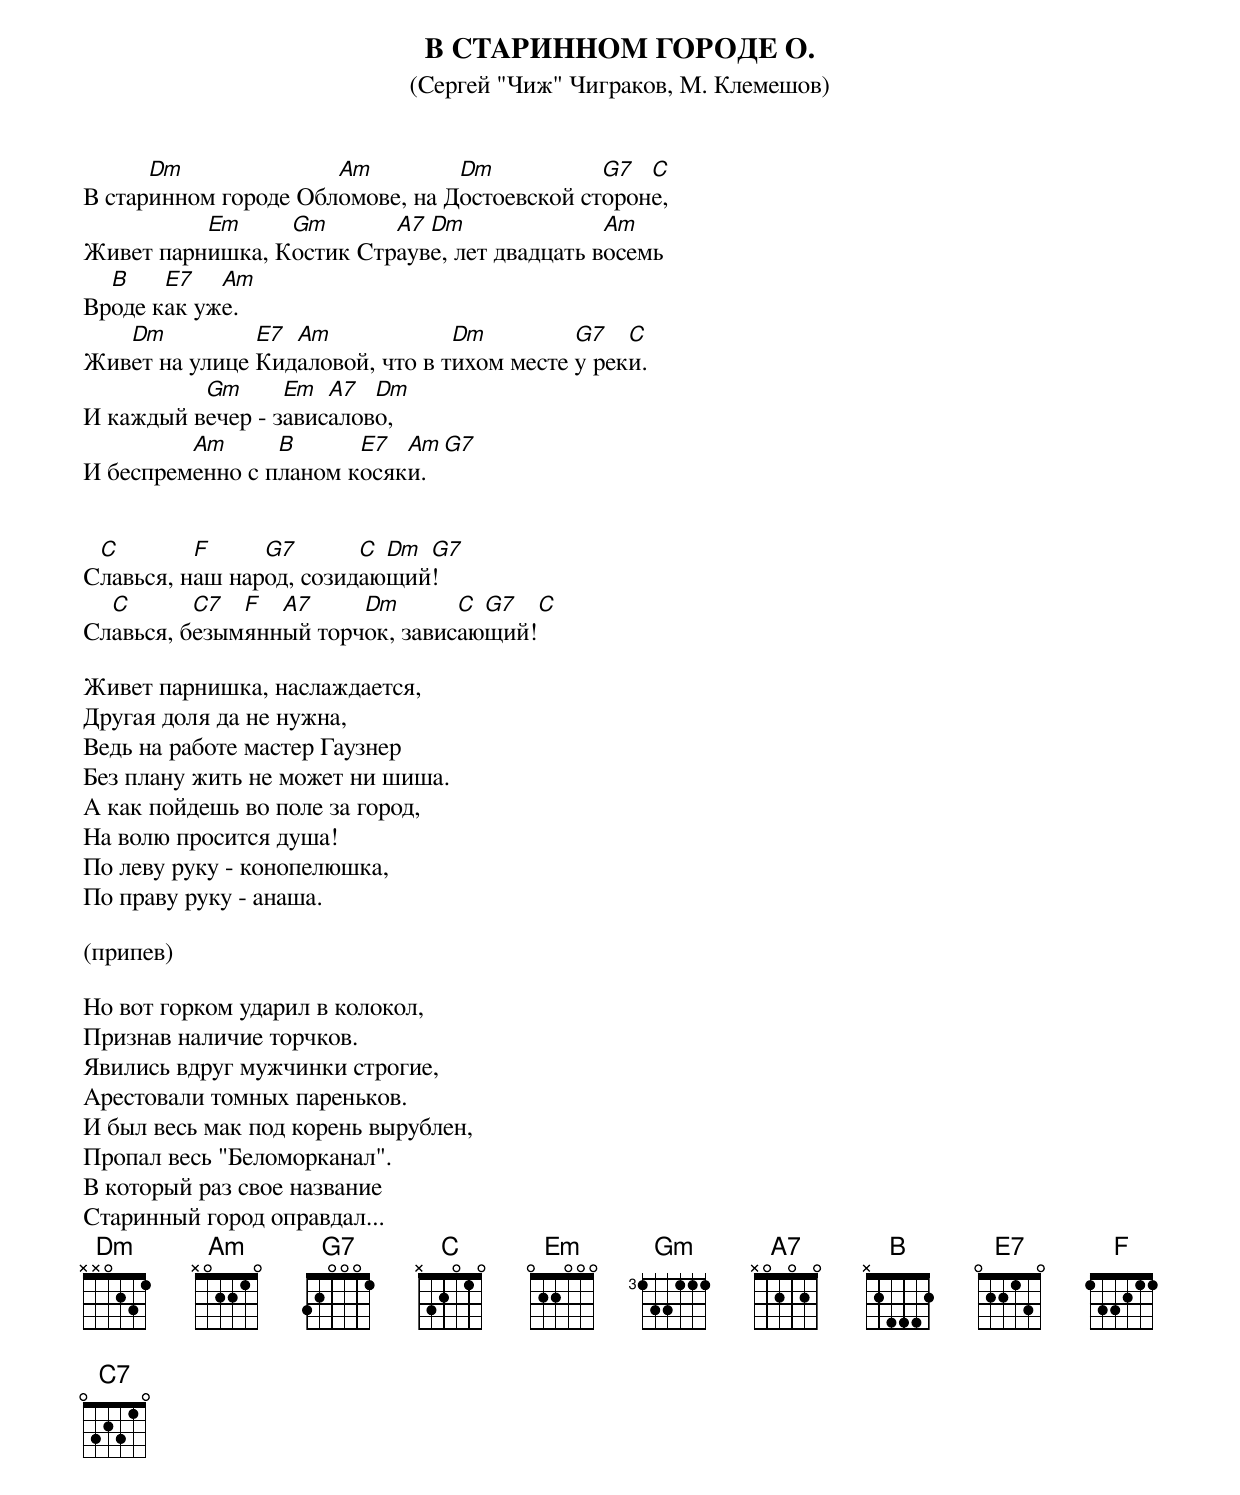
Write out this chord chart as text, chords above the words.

В СТАРИННОМ ГОРОДЕ О.
(Сергей "Чиж" Чиграков, М. Клемешов)
      Dm              Am         Dm           G7  C
В старинном городе Обломове, на Достоевской стороне,
          Em     Gm       A7 Dm               Am
Живет парнишка, Костик Страуве, лет двадцать восемь
  B    E7   Am
Вроде как уже.
   Dm          E7 Am             Dm         G7   C
Живет на улице Кидаловой, что в тихом месте у реки.
          Gm      Em  A7  Dm
И каждый вечер - зависалово,
         Am      B      E7  Am G7
И беспременно с планом косяки.


 C        F     G7       C Dm G7
Славься, наш народ, созидающий!
  C       C7  F  A7     Dm       C G7  C
Славься, безымянный торчок, зависающий!

Живет парнишка, наслаждается,
Другая доля да не нужна,
Ведь на работе мастер Гаузнер
Без плану жить не может ни шиша.
А как пойдешь во поле за город,
На волю просится душа!
По леву руку - конопелюшка,
По праву руку - анаша.

(припев)

Но вот горком ударил в колокол,
Признав наличие торчков.
Явились вдруг мужчинки строгие,
Арестовали томных пареньков.
И был весь мак под корень вырублен,
Пропал весь "Беломорканал".
В который раз свое название
Старинный город оправдал...
